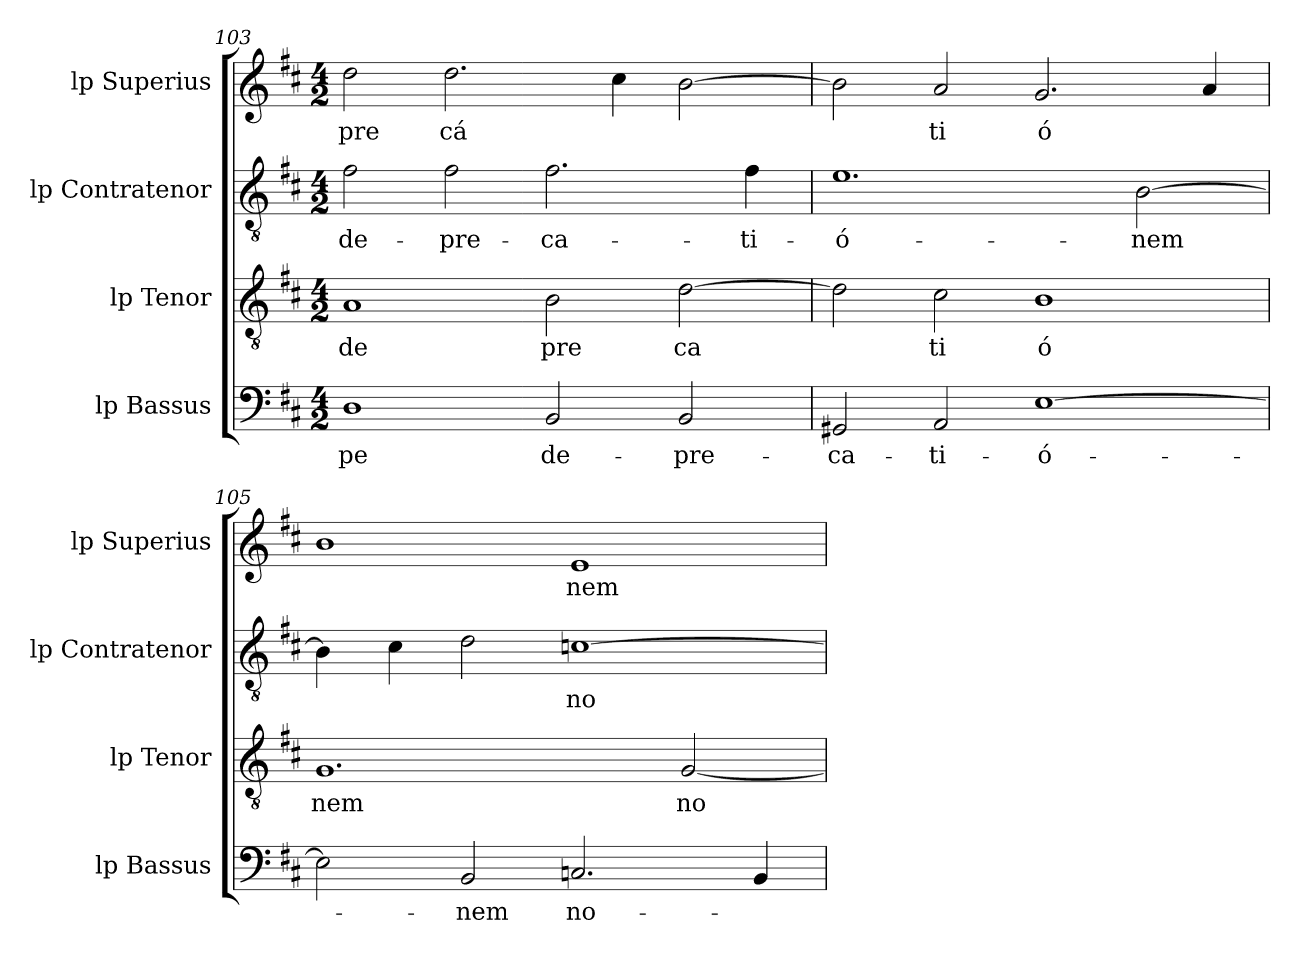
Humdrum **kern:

**kern	**text	**kern	**text	**kern	**text	**kern	**text
*part4	*part4	*part3	*part3	*part2	*part2	*part1	*part1
*staff4	*staff4	*staff3	*staff3	*staff2	*staff2	*staff1	*staff1
*I"lp Bassus	*	*I"lp Tenor	*	*I"lp Contratenor	*	*I"lp Superius	*
*I'lp Bassus	*	*I'lp Tenor	*	*I'lp Contratenor	*	*I'lp Superius	*
*clefF4	*	*clefGv2	*	*clefGv2	*	*clefG2	*
*k[f#c#]	*	*k[f#c#]	*	*k[f#c#]	*	*k[f#c#]	*
*D:	*	*D:	*	*D:	*	*D:	*
*M4/2	*	*M4/2	*	*M4/2	*	*M4/2	*
=103	=103	=103	=103	=103	=103	=103	=103
!	!LO:LY:b:cj	!	!LO:LY:b:cj	!	!LO:LY:b:cj	!	!LO:LY:b:cj
1D	-pe	1A	de	2f#\	de-	2dd\	pre
!	!	!	!	!	!LO:LY:b:cj	!	!LO:LY:b:cj
.	.	.	.	2f#\	-pre-	2.dd\	cá
!	!LO:LY:b:cj	!	!LO:LY:b:cj	!	!LO:LY:b:cj	!	!
2BB/	de-	2B\	pre	2.f#\	-ca-	.	.
.	.	.	.	.	.	4cc#\	.
!	!LO:LY:b:cj	!	!LO:LY:b:cj	!	!	!	!
2BB/	-pre-	[>2d\	ca	.	.	[>2b\	.
!	!	!	!	!	!LO:LY:b:cj	!	!
.	.	.	.	4f#\	-ti-	.	.
=104	=104	=104	=104	=104	=104	=104	=104
!	!LO:LY:b:cj	!	!	!	!LO:LY:b:cj	!	!
2GG#X/	-ca-	2d\]	.	1.e	-ó-	2b\]	.
!	!LO:LY:b:cj	!	!LO:LY:b:cj	!	!	!	!LO:LY:b:cj
2AA/	-ti-	2c#\	ti	.	.	2a/	ti
!	!LO:LY:b:cj	!	!LO:LY:b:cj	!	!	!	!LO:LY:b:cj
[>1E	-ó-	1B	ó	.	.	2.g/	ó
!	!	!	!	!	!LO:LY:b	!	!
.	.	.	.	[>2B\	-nem	.	.
.	.	.	.	.	.	4a/	.
=105	=105	=105	=105	=105	=105	=105	=105
!	!	!	!LO:LY:b:cj	!	!	!	!
2E\]	.	1.G	nem	4B\]	.	1b	.
.	.	.	.	4c#\	.	.	.
!	!LO:LY:b:cj	!	!	!	!	!	!
2BB/	-nem	.	.	2d\	.	.	.
!	!LO:LY:b:cj	!	!	!	!LO:LY:b:cj	!	!LO:LY:b:cj
2.Cn/	no-	.	.	[>1cn	no-	1e	nem
!	!	!	!LO:LY:b:cj	!	!	!	!
.	.	[<2G/	no	.	.	.	.
4BB/	.	.	.	.	.	.	.
=	=	=	=	=	=	=	=
*-	*-	*-	*-	*-	*-	*-	*-
